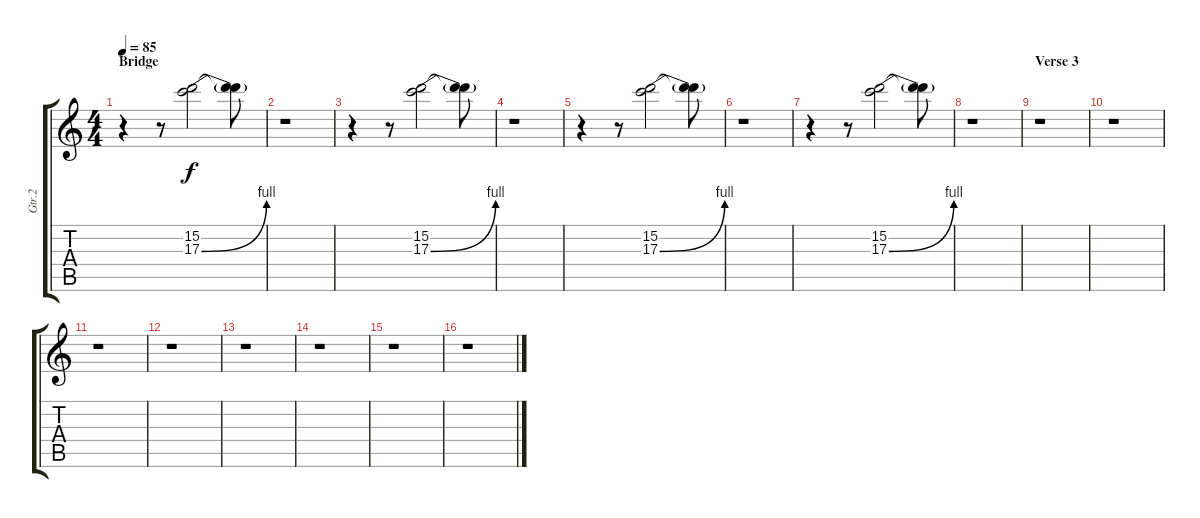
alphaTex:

\track ("Gtr.2" "Gtr.2") {instrument overdrivenguitar}
\staff {score tabs}
\tuning (E4 B3 G3 D3 A2 E2) {hide}
\ts (4 4)
\section ("" "Bridge")
\tempo 85
\clef g2
\ks c
r.4{dy f} r.8 (15.2 17.3{be (bend 0 0 60 4)}).2 (15.2{t} 17.3{t}).8 |
r.1 |
r.4 r.8 (15.2 17.3{be (bend 0 0 60 4)}).2 (15.2{t} 17.3{t}).8 |
r.1 |
r.4 r.8 (15.2 17.3{be (bend 0 0 60 4)}).2 (15.2{t} 17.3{t}).8 |
r.1 |
r.4 r.8 (15.2 17.3{be (bend 0 0 60 4)}).2 (15.2{t} 17.3{t}).8 |
r.1 |
\section ("" "Verse 3")
r.1 |
r.1 |
r.1 |
r.1 |
r.1 |
r.1 |
r.1 |
r.1
